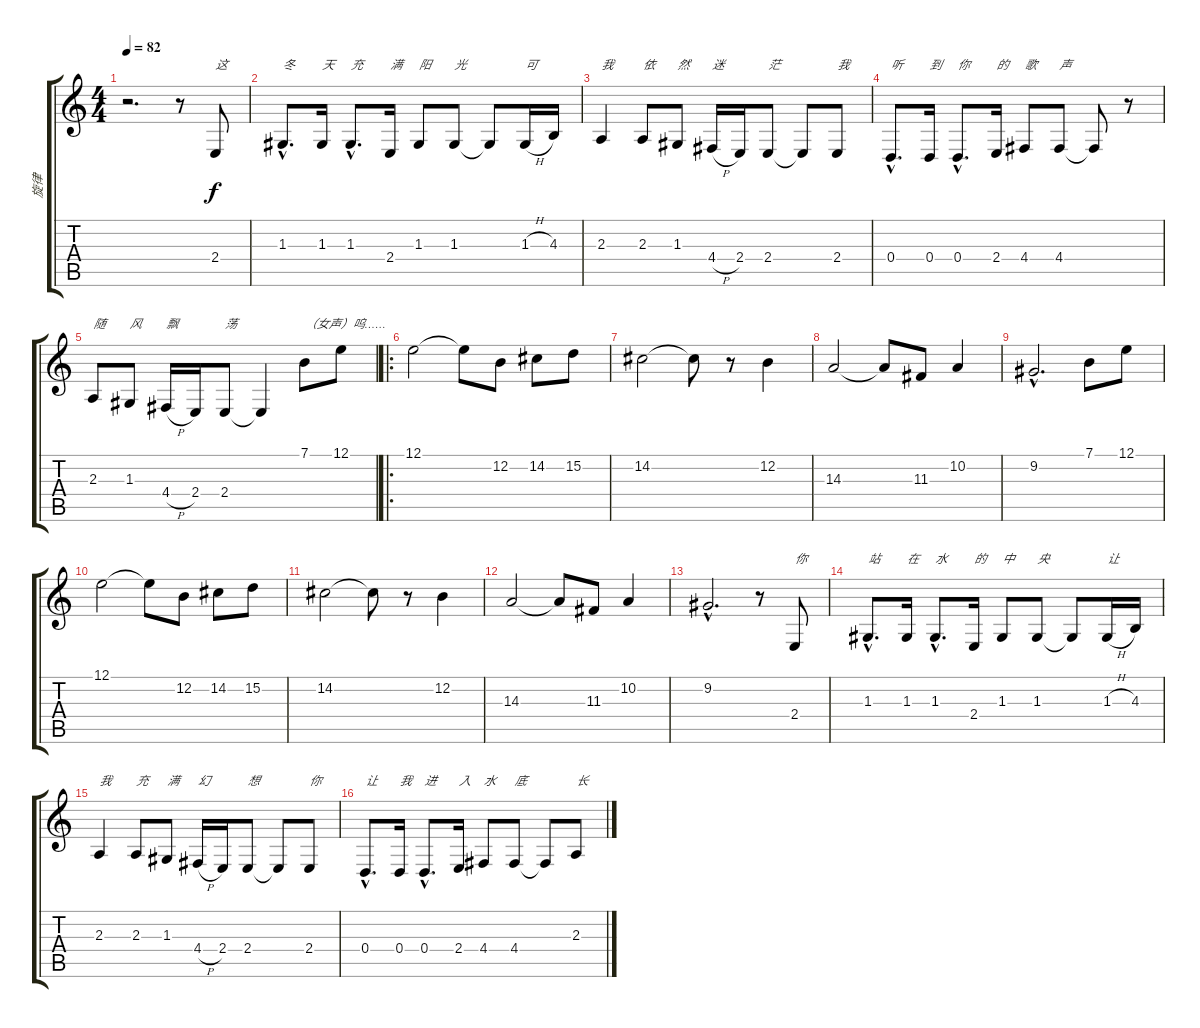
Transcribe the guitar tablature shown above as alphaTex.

\track ("旋律" "旋律") {instrument sopranosax}
\staff {score tabs}
\tuning (E4 B3 G3 D3 A2 E2) {hide}
\ts (4 4)
\tempo 82
\clef g2
\ks c
r.2{d dy f instrument sopranosax} r.8 2.4.8{txt "这"} |
1.3{hac}.8{d txt "冬"} 1.3.16{txt "天"} 1.3{hac}.8{d txt "充"} 2.4.16{txt "满"} 1.3.8{txt "阳"} 1.3.8{txt "光"} 1.3{t}.8 1.3{h}.16{txt "可"} 4.3.16 |
2.3.4{txt "我"} 2.3.8{txt "依"} 1.3.8{txt "然"} 4.4{h}.16{txt "迷"} 2.4.16 2.4.8{txt "茫"} 2.4{t}.8 2.4.8{txt "我"} |
0.4{hac}.8{d txt "听"} 0.4.16{txt "到"} 0.4{hac}.8{d txt "你"} 2.4.16{txt "的"} 4.4.8{txt "歌"} 4.4.8{txt "声"} 4.4{t}.8 r.8 |
2.3.8{txt "随"} 1.3.8{txt "风"} 4.4{h}.16{txt "飘"} 2.4.16 2.4.8{txt "荡"} 2.4{t}.4 7.1.8{txt "（女声）呜……"} 12.1.8 |
\ro
12.1.2 12.1{t}.8 12.2.8 14.2.8 15.2.8 |
14.2.2 14.2{t}.8 r.8 12.2.4 |
14.3.2 14.3{t}.8 11.3.8 10.2.4 |
9.2{hac}.2{d} 7.1.8 12.1.8 |
12.1.2 12.1{t}.8 12.2.8 14.2.8 15.2.8 |
14.2.2 14.2{t}.8 r.8 12.2.4 |
14.3.2 14.3{t}.8 11.3.8 10.2.4 |
9.2{hac}.2{d} r.8 2.4.8{txt "你"} |
1.3{hac}.8{d txt "站"} 1.3.16{txt "在"} 1.3{hac}.8{d txt "水"} 2.4.16{txt "的"} 1.3.8{txt "中"} 1.3.8{txt "央"} 1.3{t}.8 1.3{h}.16{txt "让"} 4.3.16 |
2.3.4{txt "我"} 2.3.8{txt "充"} 1.3.8{txt "满"} 4.4{h}.16{txt "幻"} 2.4.16 2.4.8{txt "想"} 2.4{t}.8 2.4.8{txt "你"} |
0.4{hac}.8{d txt "让"} 0.4.16{txt "我"} 0.4{hac}.8{d txt "进"} 2.4.16{txt "入"} 4.4.8{txt "水"} 4.4.8{txt "底"} 4.4{t}.8 2.3.8{txt "长"}
